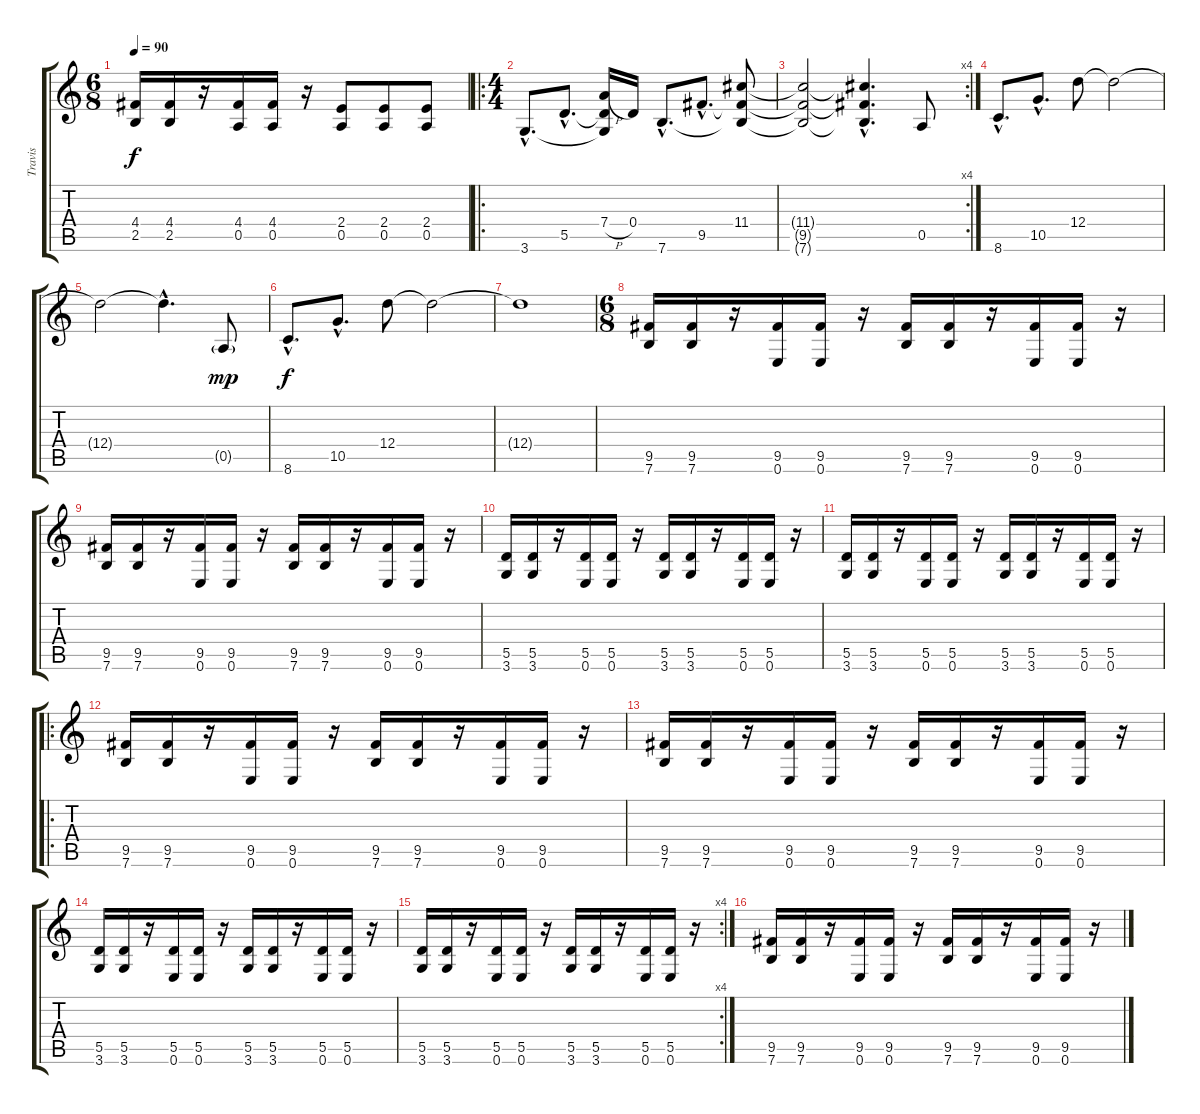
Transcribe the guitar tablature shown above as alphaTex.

\track ("Travis" "Travis") {instrument overdrivenguitar}
\staff {score tabs}
\tuning (E4 B3 G3 D3 A2 E2) {hide}
\ts (6 8)
\tempo 90
\clef g2
\ks c
(4.4 2.5).16{dy f} (4.4 2.5).16 r.16 (4.4 0.5).16 (4.4 0.5).16 r.16 (2.4 0.5).8 (2.4 0.5).8 (2.4 0.5).8 |
\ro
\ts (4 4)
3.6{hac}.8{d} 5.5{hac}.8{d} (7.4{h} 5.5{t} 3.6{t}).16 0.4.16 7.6{hac}.8{d} 9.5{hac}.8{d} (11.4 9.5{t} 7.6{t}).8 |
\rc 4
(11.4{t} 9.5{t} 7.6{t}).2 (11.4{hac t} 9.5{hac t} 7.6{hac t}).4{d} 0.5.8 |
8.6{hac}.8{d} 10.5{hac}.8{d} 12.4.8 12.4{t}.2 |
12.4{t}.2 12.4{hac t}.4{d} 0.5{g}.8{dy mp} |
8.6{hac}.8{d dy f} 10.5{hac}.8{d} 12.4.8 12.4{t}.2 |
12.4{t}.1 |
\ts (6 8)
(9.5 7.6).16{volume 10} (9.5 7.6).16 r.16 (9.5 0.6).16 (9.5 0.6).16 r.16 (9.5 7.6).16 (9.5 7.6).16 r.16 (9.5 0.6).16 (9.5 0.6).16 r.16 |
(9.5 7.6).16 (9.5 7.6).16 r.16 (9.5 0.6).16 (9.5 0.6).16 r.16 (9.5 7.6).16 (9.5 7.6).16 r.16 (9.5 0.6).16 (9.5 0.6).16 r.16 |
(5.5 3.6).16 (5.5 3.6).16 r.16 (5.5 0.6).16 (5.5 0.6).16 r.16 (5.5 3.6).16 (5.5 3.6).16 r.16 (5.5 0.6).16 (5.5 0.6).16 r.16 |
(5.5 3.6).16 (5.5 3.6).16 r.16 (5.5 0.6).16 (5.5 0.6).16 r.16 (5.5 3.6).16 (5.5 3.6).16 r.16 (5.5 0.6).16 (5.5 0.6).16 r.16 |
\ro
(9.5 7.6).16 (9.5 7.6).16 r.16 (9.5 0.6).16 (9.5 0.6).16 r.16 (9.5 7.6).16 (9.5 7.6).16 r.16 (9.5 0.6).16 (9.5 0.6).16 r.16 |
(9.5 7.6).16 (9.5 7.6).16 r.16 (9.5 0.6).16 (9.5 0.6).16 r.16 (9.5 7.6).16 (9.5 7.6).16 r.16 (9.5 0.6).16 (9.5 0.6).16 r.16 |
(5.5 3.6).16 (5.5 3.6).16 r.16 (5.5 0.6).16 (5.5 0.6).16 r.16 (5.5 3.6).16 (5.5 3.6).16 r.16 (5.5 0.6).16 (5.5 0.6).16 r.16 |
\rc 4
(5.5 3.6).16 (5.5 3.6).16 r.16 (5.5 0.6).16 (5.5 0.6).16 r.16 (5.5 3.6).16 (5.5 3.6).16 r.16 (5.5 0.6).16 (5.5 0.6).16 r.16 |
(9.5 7.6).16 (9.5 7.6).16 r.16 (9.5 0.6).16 (9.5 0.6).16 r.16 (9.5 7.6).16 (9.5 7.6).16 r.16 (9.5 0.6).16 (9.5 0.6).16 r.16
